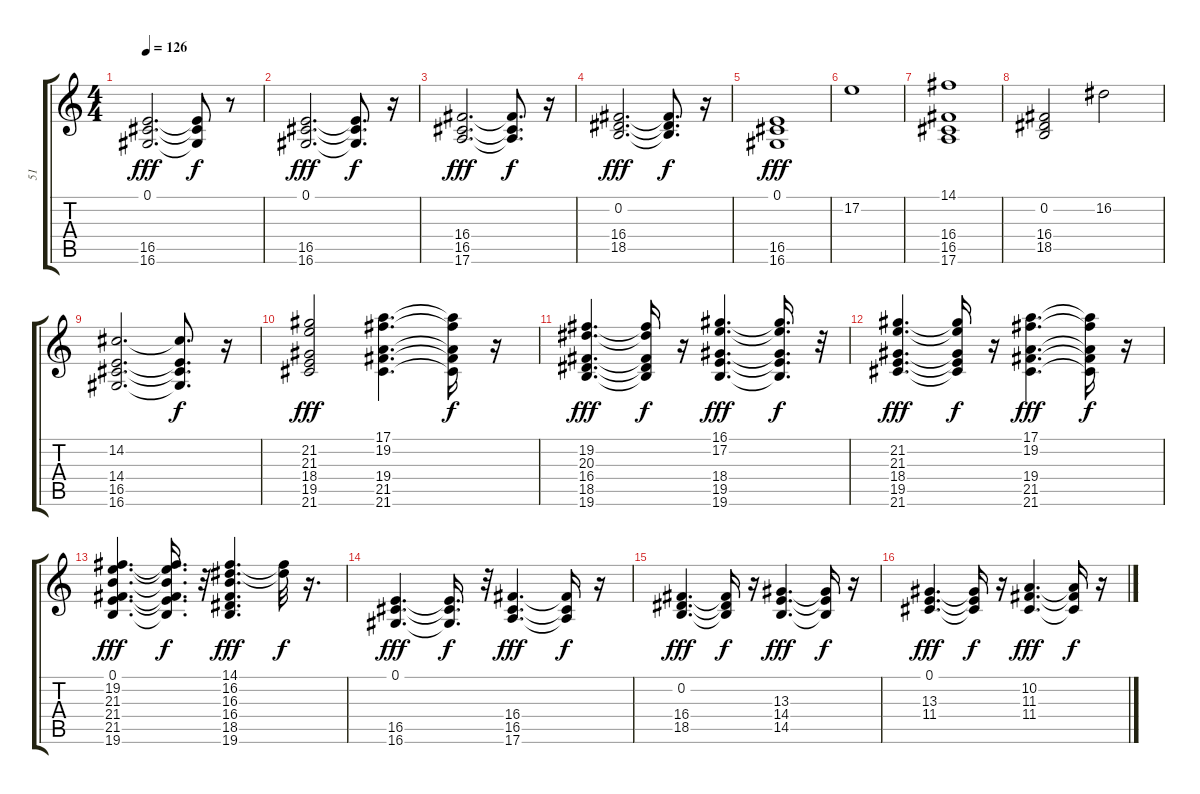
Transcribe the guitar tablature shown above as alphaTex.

\track ("51" "51") {instrument synthstrings1}
\staff {score tabs}
\tuning (E4 B3 G3 D3 A2 E2) {hide}
\ts (4 4)
\tempo 126
\clef g2
\ks c
(0.1 16.5 16.6).2{d dy fff} (0.1{t} 16.5{t} 16.6{t}).8{dy f} r.8 |
(0.1 16.5 16.6).2{d dy fff} (0.1{t} 16.5{t} 16.6{t}).8{d dy f} r.16 |
(16.4 16.5 17.6).2{d dy fff} (16.4{t} 16.5{t} 17.6{t}).8{d dy f} r.16 |
(0.2 16.4 18.5).2{d dy fff} (0.2{t} 16.4{t} 18.5{t}).8{d dy f} r.16 |
(0.1 16.5 16.6).1{dy fff} |
17.2.1 |
(14.1 16.4 16.5 17.6).1 |
(0.2 16.4 18.5).2 16.2.2 |
(14.2 14.4 16.5 16.6).2{d} (14.2{t} 14.4{t} 16.5{t} 16.6{t}).8{d dy f} r.16 |
(21.2 21.3 18.4 19.5 21.6).2{dy fff} (17.1 19.2 19.4 21.5 21.6).4{d} (17.1{t} 19.2{t} 19.4{t} 21.5{t} 21.6{t}).16{dy f} r.16 |
(19.2 20.3 16.4 18.5 19.6).4{d dy fff} (19.2{t} 20.3{t} 16.4{t} 18.5{t} 19.6{t}).16{dy f} r.16 (16.1 17.2 18.4 19.5 19.6).4{d dy fff} (16.1{t} 17.2{t} 18.4{t} 19.5{t} 19.6{t}).16{d dy f} r.32 |
(21.2 21.3 18.4 19.5 21.6).4{d dy fff} (21.2{t} 21.3{t} 18.4{t} 19.5{t} 21.6{t}).16{dy f} r.16 (17.1 19.2 19.4 21.5 21.6).4{d dy fff} (17.1{t} 19.2{t} 19.4{t} 21.5{t} 21.6{t}).16{dy f} r.16 |
(0.1 19.2 21.3 21.4 21.5 19.6).4{d dy fff} (0.1{t} 19.2{t} 21.3{t} 21.4{t} 21.5{t} 19.6{t}).16{d dy f} r.32 (14.1 16.2 16.3 16.4 18.5 19.6).4{d dy fff} (14.1{t} 16.2{t}).32{dy f} r.16{d} |
(0.1 16.5 16.6).4{d dy fff} (0.1{t} 16.5{t} 16.6{t}).16{d dy f} r.32 (16.4 16.5 17.6).4{d dy fff} (16.4{t} 16.5{t} 17.6{t}).16{dy f} r.16 |
(0.2 16.4 18.5).4{d dy fff} (0.2{t} 16.4{t} 18.5{t}).16{dy f} r.16 (13.3 14.4 14.5).4{d dy fff} (13.3{t} 14.4{t} 14.5{t}).16{dy f} r.16 |
(0.1 13.3 11.4).4{d dy fff} (0.1{t} 13.3{t} 11.4{t}).16{dy f} r.16 (10.2 11.3 11.4).4{d dy fff} (10.2{t} 11.3{t} 11.4{t}).16{dy f} r.16
